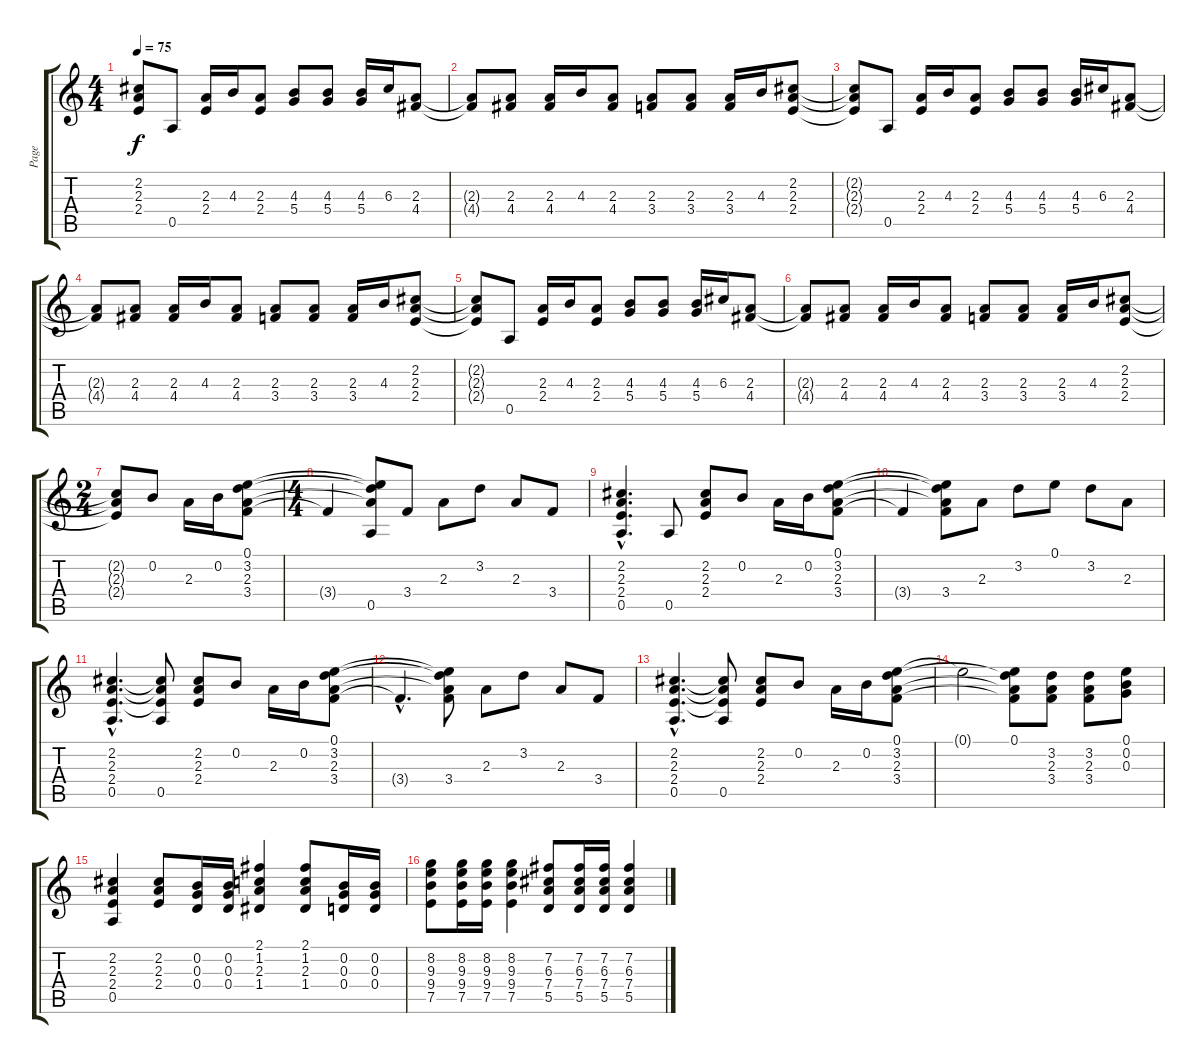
\track ("Page" "Page") {instrument electricguitarjazz}
\staff {score tabs}
\tuning (E4 B3 G3 D3 A2 D2) {hide}
\ts (4 4)
\tempo 75
\clef g2
\ks c
(2.2{t} 2.3{t} 2.4{t}).8{dy f} 0.5.8 (2.3 2.4).16 4.3.16 (2.3 2.4).8 (4.3 5.4).8 (4.3 5.4).8 (4.3 5.4).16 6.3.16 (2.3 4.4).8 |
(2.3{t} 4.4{t}).8 (2.3 4.4).8 (2.3 4.4).16 4.3.16 (2.3 4.4).8 (2.3 3.4).8 (2.3 3.4).8 (2.3 3.4).16 4.3.16 (2.2 2.3 2.4).8 |
(2.2{t} 2.3{t} 2.4{t}).8 0.5.8 (2.3 2.4).16 4.3.16 (2.3 2.4).8 (4.3 5.4).8 (4.3 5.4).8 (4.3 5.4).16 6.3.16 (2.3 4.4).8 |
(2.3{t} 4.4{t}).8 (2.3 4.4).8 (2.3 4.4).16 4.3.16 (2.3 4.4).8 (2.3 3.4).8 (2.3 3.4).8 (2.3 3.4).16 4.3.16 (2.2 2.3 2.4).8 |
(2.2{t} 2.3{t} 2.4{t}).8 0.5.8 (2.3 2.4).16 4.3.16 (2.3 2.4).8 (4.3 5.4).8 (4.3 5.4).8 (4.3 5.4).16 6.3.16 (2.3 4.4).8 |
(2.3{t} 4.4{t}).8 (2.3 4.4).8 (2.3 4.4).16 4.3.16 (2.3 4.4).8 (2.3 3.4).8 (2.3 3.4).8 (2.3 3.4).16 4.3.16 (2.2 2.3 2.4).8 |
\ts (2 4)
(2.2{t} 2.3{t} 2.4{t}).8 0.2.8 2.3.16 0.2.16 (0.1 3.2 2.3 3.4).8 |
\ts (4 4)
3.4{t}.4 (0.1{t} 3.2{t} 2.3{t} 0.5).8 3.4.8 2.3.8 3.2.8 2.3.8 3.4.8 |
(2.2{hac} 2.3{hac} 2.4{hac} 0.5{hac}).4{d} 0.5.8 (2.2 2.3 2.4).8 0.2.8 2.3.16 0.2.16 (0.1 3.2 2.3 3.4).8 |
3.4{t}.4 (0.1{t} 3.2{t} 2.3{t} 3.4).8 2.3.8 3.2.8 0.1.8 3.2.8 2.3.8 |
(2.2{hac} 2.3{hac} 2.4{hac} 0.5{hac}).4{d} (2.2{t} 2.3{t} 2.4{t} 0.5).8 (2.2 2.3 2.4).8 0.2.8 2.3.16 0.2.16 (0.1 3.2 2.3 3.4).8 |
3.4{hac t}.4{d} (0.1{t} 3.2{t} 2.3{t} 3.4).8 2.3.8 3.2.8 2.3.8 3.4.8 |
(2.2{hac} 2.3{hac} 2.4{hac} 0.5{hac}).4{d} (2.2{t} 2.3{t} 2.4{t} 0.5).8 (2.2 2.3 2.4).8 0.2.8 2.3.16 0.2.16 (0.1 3.2 2.3 3.4).8 |
0.1{t}.2 (0.1 3.2{t} 2.3{t} 3.4{t}).8 (3.2 2.3 3.4).8 (3.2 2.3 3.4).8 (0.1 0.2 0.3).8 |
(2.2 2.3 2.4 0.5).4 (2.2 2.3 2.4).8 (0.2 0.3 0.4).16 (0.2 0.3 0.4).16 (2.1 1.2 2.3 1.4).4 (2.1 1.2 2.3 1.4).8 (0.2 0.3 0.4).16 (0.2 0.3 0.4).16 |
(8.2 9.3 9.4 7.5).8 (8.2 9.3 9.4 7.5).16 (8.2 9.3 9.4 7.5).16 (8.2 9.3 9.4 7.5).4 (7.2 6.3 7.4 5.5).8 (7.2 6.3 7.4 5.5).16 (7.2 6.3 7.4 5.5).16 (7.2 6.3 7.4 5.5).4
